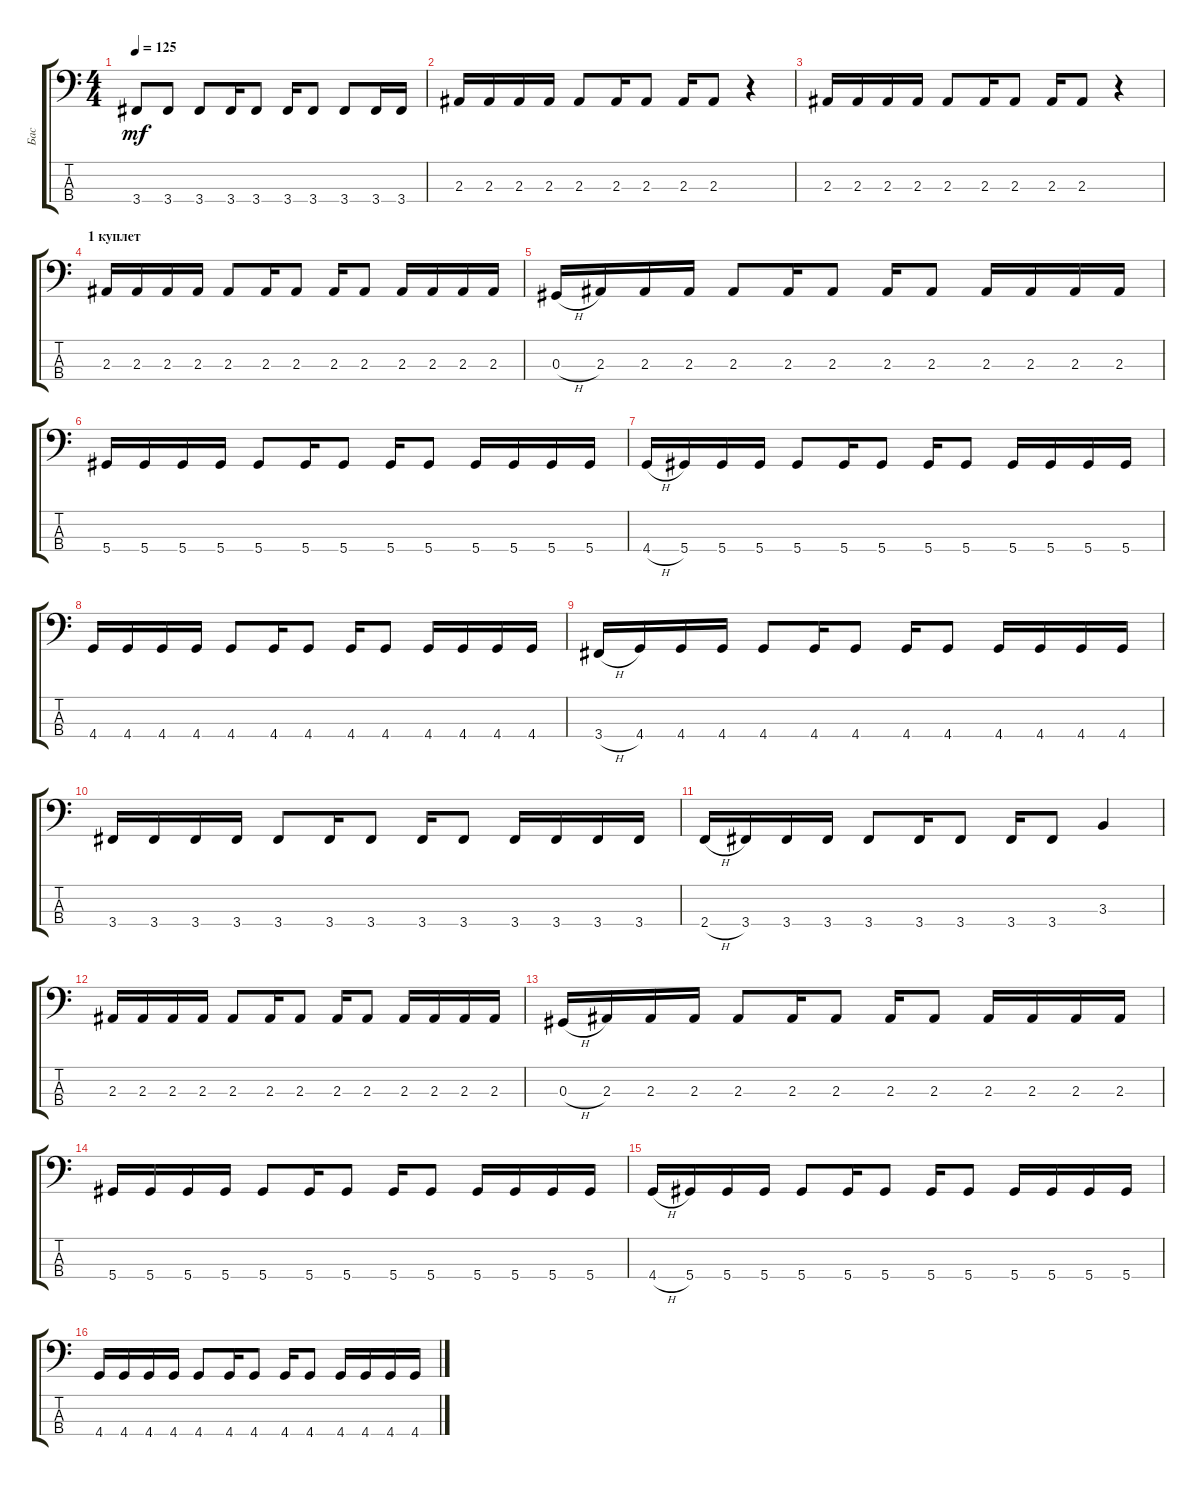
\track ("Бас" "Бас") {instrument electricbassfinger}
\staff {score tabs}
\tuning (Gb2 Db2 Ab1 Eb1) {hide}
\ts (4 4)
\tempo 125
\clef f4
\ks c
3.4.8{dy mf} 3.4.8 3.4.8 3.4.16 3.4.8 3.4.16 3.4.8 3.4.8 3.4.16 3.4.16 |
2.3.16 2.3.16 2.3.16 2.3.16 2.3.8 2.3.16 2.3.8 2.3.16 2.3.8 r.4 |
2.3.16 2.3.16 2.3.16 2.3.16 2.3.8 2.3.16 2.3.8 2.3.16 2.3.8 r.4 |
\section ("" "1 куплет")
2.3.16 2.3.16 2.3.16 2.3.16 2.3.8 2.3.16 2.3.8 2.3.16 2.3.8 2.3.16 2.3.16 2.3.16 2.3.16 |
0.3{h}.16 2.3.16 2.3.16 2.3.16 2.3.8 2.3.16 2.3.8 2.3.16 2.3.8 2.3.16 2.3.16 2.3.16 2.3.16 |
5.4.16 5.4.16 5.4.16 5.4.16 5.4.8 5.4.16 5.4.8 5.4.16 5.4.8 5.4.16 5.4.16 5.4.16 5.4.16 |
4.4{h}.16 5.4.16 5.4.16 5.4.16 5.4.8 5.4.16 5.4.8 5.4.16 5.4.8 5.4.16 5.4.16 5.4.16 5.4.16 |
4.4.16 4.4.16 4.4.16 4.4.16 4.4.8 4.4.16 4.4.8 4.4.16 4.4.8 4.4.16 4.4.16 4.4.16 4.4.16 |
3.4{h}.16 4.4.16 4.4.16 4.4.16 4.4.8 4.4.16 4.4.8 4.4.16 4.4.8 4.4.16 4.4.16 4.4.16 4.4.16 |
3.4.16 3.4.16 3.4.16 3.4.16 3.4.8 3.4.16 3.4.8 3.4.16 3.4.8 3.4.16 3.4.16 3.4.16 3.4.16 |
2.4{h}.16 3.4.16 3.4.16 3.4.16 3.4.8 3.4.16 3.4.8 3.4.16 3.4.8 3.3.4 |
2.3.16 2.3.16 2.3.16 2.3.16 2.3.8 2.3.16 2.3.8 2.3.16 2.3.8 2.3.16 2.3.16 2.3.16 2.3.16 |
0.3{h}.16 2.3.16 2.3.16 2.3.16 2.3.8 2.3.16 2.3.8 2.3.16 2.3.8 2.3.16 2.3.16 2.3.16 2.3.16 |
5.4.16 5.4.16 5.4.16 5.4.16 5.4.8 5.4.16 5.4.8 5.4.16 5.4.8 5.4.16 5.4.16 5.4.16 5.4.16 |
4.4{h}.16 5.4.16 5.4.16 5.4.16 5.4.8 5.4.16 5.4.8 5.4.16 5.4.8 5.4.16 5.4.16 5.4.16 5.4.16 |
4.4.16 4.4.16 4.4.16 4.4.16 4.4.8 4.4.16 4.4.8 4.4.16 4.4.8 4.4.16 4.4.16 4.4.16 4.4.16
